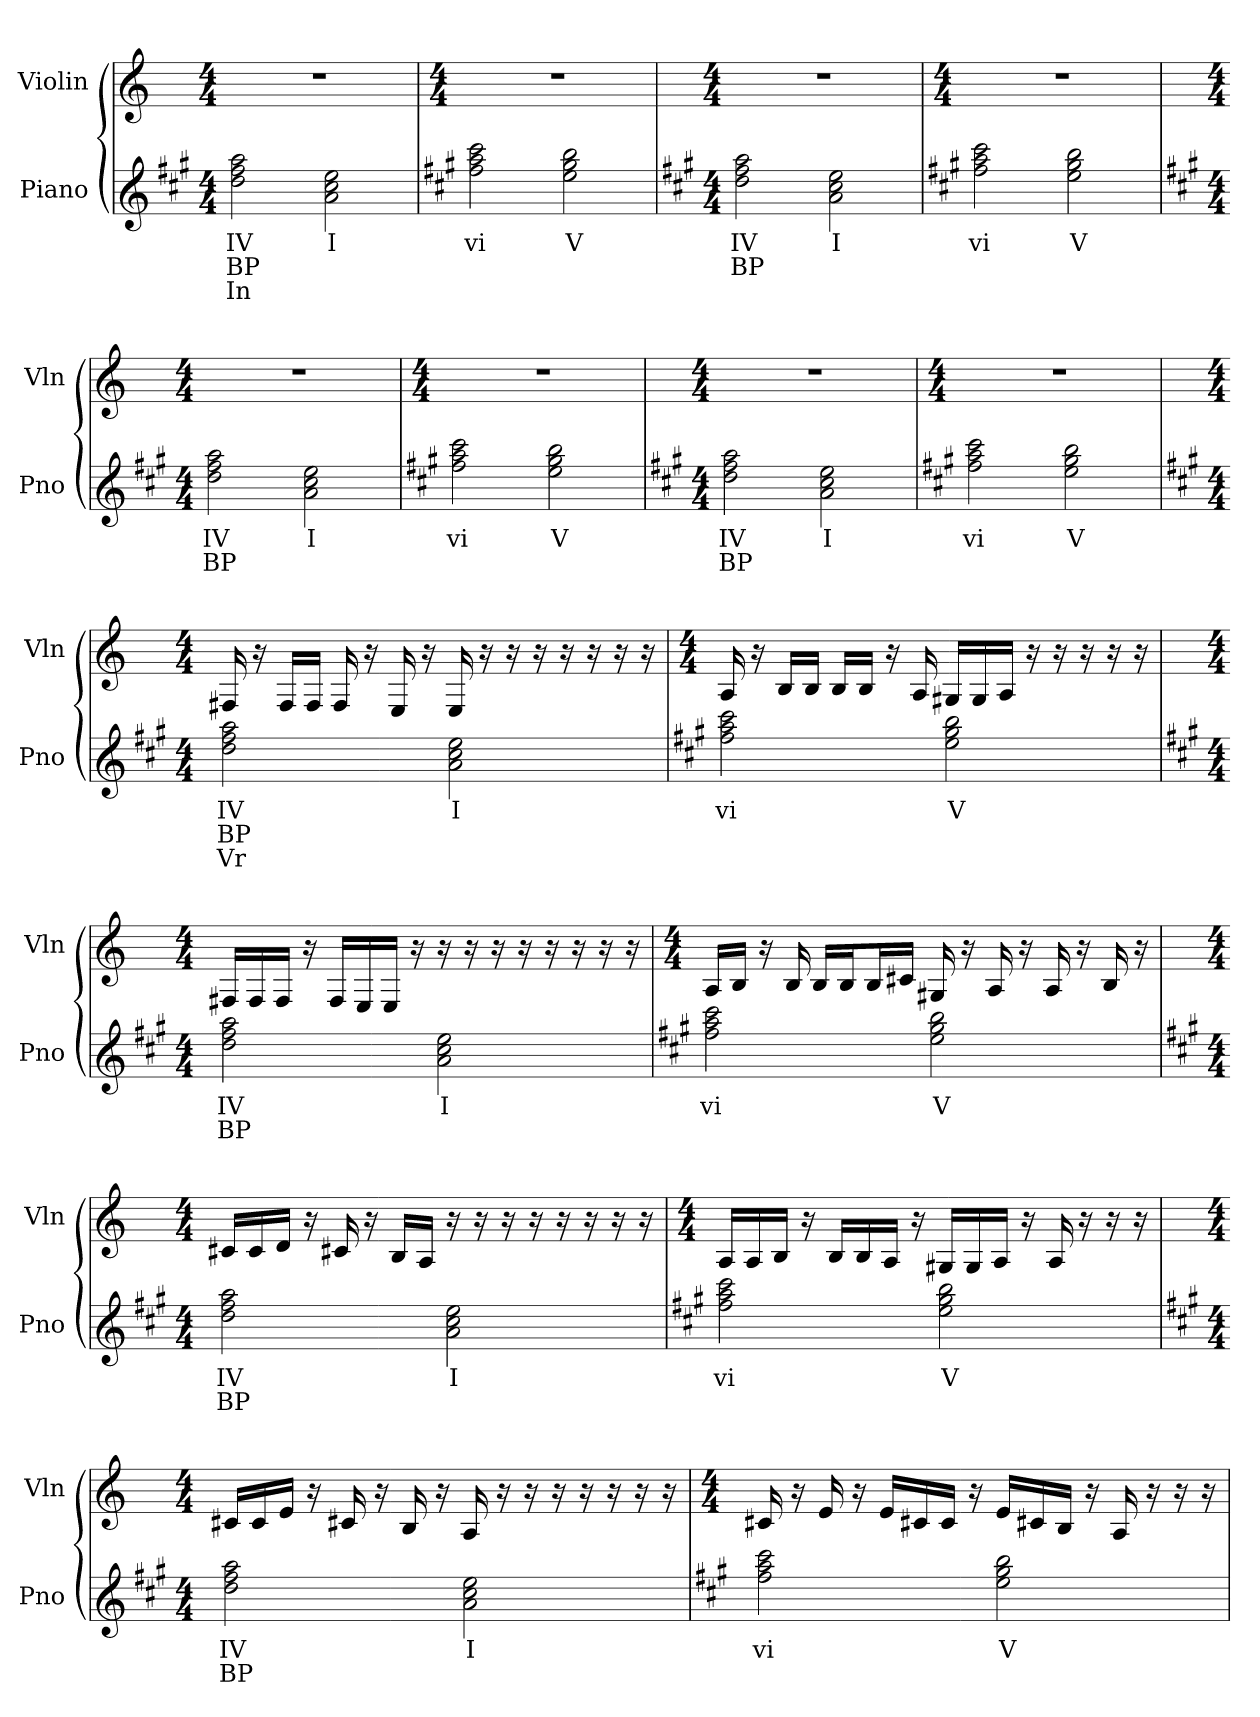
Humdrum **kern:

**kern	**text	**text	**text	**kern
*part2	*part2	*part2	*part2	*part1
*staff2	*staff2	*staff2	*staff2	*staff1
*I"Piano	*	*	*	*I"Violin
*I'Pno	*	*	*	*I'Vln
*k[f#c#g#]	*	*	*	*
*A:	*	*	*	*
*M4/4	*	*	*	*M4/4
=	=	=	=	=
2dd 2ff# 2aa	IV	BP	In	1r
2a 2cc# 2ee	I	.	.	.
=	=	=	=	=
*k[f#c#g#]	*	*	*	*
*A:	*	*	*	*
*	*	*	*	*M4/4
2ff# 2aa 2ccc#	vi	.	.	1r
2ee 2gg# 2bb	V	.	.	.
=	=	=	=	=
*k[f#c#g#]	*	*	*	*
*A:	*	*	*	*
*M4/4	*	*	*	*M4/4
2dd 2ff# 2aa	IV	BP	.	1r
2a 2cc# 2ee	I	.	.	.
=	=	=	=	=
*k[f#c#g#]	*	*	*	*
*A:	*	*	*	*
*	*	*	*	*M4/4
2ff# 2aa 2ccc#	vi	.	.	1r
2ee 2gg# 2bb	V	.	.	.
=	=	=	=	=
*k[f#c#g#]	*	*	*	*
*A:	*	*	*	*
*M4/4	*	*	*	*M4/4
2dd 2ff# 2aa	IV	BP	.	1r
2a 2cc# 2ee	I	.	.	.
=	=	=	=	=
*k[f#c#g#]	*	*	*	*
*A:	*	*	*	*
*	*	*	*	*M4/4
2ff# 2aa 2ccc#	vi	.	.	1r
2ee 2gg# 2bb	V	.	.	.
=	=	=	=	=
*k[f#c#g#]	*	*	*	*
*A:	*	*	*	*
*M4/4	*	*	*	*M4/4
2dd 2ff# 2aa	IV	BP	.	1r
2a 2cc# 2ee	I	.	.	.
=	=	=	=	=
*k[f#c#g#]	*	*	*	*
*A:	*	*	*	*
*	*	*	*	*M4/4
2ff# 2aa 2ccc#	vi	.	.	1r
2ee 2gg# 2bb	V	.	.	.
=	=	=	=	=
*k[f#c#g#]	*	*	*	*
*A:	*	*	*	*
*M4/4	*	*	*	*M4/4
2dd 2ff# 2aa	IV	BP	Vr	16F#X
.	.	.	.	16r
.	.	.	.	16F#LL
.	.	.	.	16F#JJ
.	.	.	.	16F#
.	.	.	.	16r
.	.	.	.	16E
.	.	.	.	16r
2a 2cc# 2ee	I	.	.	16E
.	.	.	.	16r
.	.	.	.	16r
.	.	.	.	16r
.	.	.	.	16r
.	.	.	.	16r
.	.	.	.	16r
.	.	.	.	16r
=	=	=	=	=
*k[f#c#g#]	*	*	*	*
*A:	*	*	*	*
*	*	*	*	*M4/4
2ff# 2aa 2ccc#	vi	.	.	16A
.	.	.	.	16r
.	.	.	.	16BLL
.	.	.	.	16BJJ
.	.	.	.	16BLL
.	.	.	.	16BJJ
.	.	.	.	16r
.	.	.	.	16A
2ee 2gg# 2bb	V	.	.	16G#XLL
.	.	.	.	16G#
.	.	.	.	16AJJ
.	.	.	.	16r
.	.	.	.	16r
.	.	.	.	16r
.	.	.	.	16r
.	.	.	.	16r
=	=	=	=	=
*k[f#c#g#]	*	*	*	*
*A:	*	*	*	*
*M4/4	*	*	*	*M4/4
2dd 2ff# 2aa	IV	BP	.	16F#XLL
.	.	.	.	16F#
.	.	.	.	16F#JJ
.	.	.	.	16r
.	.	.	.	16F#LL
.	.	.	.	16E
.	.	.	.	16EJJ
.	.	.	.	16r
2a 2cc# 2ee	I	.	.	16r
.	.	.	.	16r
.	.	.	.	16r
.	.	.	.	16r
.	.	.	.	16r
.	.	.	.	16r
.	.	.	.	16r
.	.	.	.	16r
=	=	=	=	=
*k[f#c#g#]	*	*	*	*
*A:	*	*	*	*
*	*	*	*	*M4/4
2ff# 2aa 2ccc#	vi	.	.	16ALL
.	.	.	.	16BJJ
.	.	.	.	16r
.	.	.	.	16B
.	.	.	.	16BLL
.	.	.	.	16BJ
.	.	.	.	16BL
.	.	.	.	16c#XJJ
2ee 2gg# 2bb	V	.	.	16G#X
.	.	.	.	16r
.	.	.	.	16A
.	.	.	.	16r
.	.	.	.	16A
.	.	.	.	16r
.	.	.	.	16B
.	.	.	.	16r
=	=	=	=	=
*k[f#c#g#]	*	*	*	*
*A:	*	*	*	*
*M4/4	*	*	*	*M4/4
2dd 2ff# 2aa	IV	BP	.	16c#XLL
.	.	.	.	16c#
.	.	.	.	16dJJ
.	.	.	.	16r
.	.	.	.	16c#X
.	.	.	.	16r
.	.	.	.	16BLL
.	.	.	.	16AJJ
2a 2cc# 2ee	I	.	.	16r
.	.	.	.	16r
.	.	.	.	16r
.	.	.	.	16r
.	.	.	.	16r
.	.	.	.	16r
.	.	.	.	16r
.	.	.	.	16r
=	=	=	=	=
*k[f#c#g#]	*	*	*	*
*A:	*	*	*	*
*	*	*	*	*M4/4
2ff# 2aa 2ccc#	vi	.	.	16ALL
.	.	.	.	16A
.	.	.	.	16BJJ
.	.	.	.	16r
.	.	.	.	16BLL
.	.	.	.	16B
.	.	.	.	16AJJ
.	.	.	.	16r
2ee 2gg# 2bb	V	.	.	16G#XLL
.	.	.	.	16G#
.	.	.	.	16AJJ
.	.	.	.	16r
.	.	.	.	16A
.	.	.	.	16r
.	.	.	.	16r
.	.	.	.	16r
=	=	=	=	=
*k[f#c#g#]	*	*	*	*
*A:	*	*	*	*
*M4/4	*	*	*	*M4/4
2dd 2ff# 2aa	IV	BP	.	16c#XLL
.	.	.	.	16c#
.	.	.	.	16eJJ
.	.	.	.	16r
.	.	.	.	16c#X
.	.	.	.	16r
.	.	.	.	16B
.	.	.	.	16r
2a 2cc# 2ee	I	.	.	16A
.	.	.	.	16r
.	.	.	.	16r
.	.	.	.	16r
.	.	.	.	16r
.	.	.	.	16r
.	.	.	.	16r
.	.	.	.	16r
=	=	=	=	=
*k[f#c#g#]	*	*	*	*
*A:	*	*	*	*
*	*	*	*	*M4/4
2ff# 2aa 2ccc#	vi	.	.	16c#X
.	.	.	.	16r
.	.	.	.	16e
.	.	.	.	16r
.	.	.	.	16eLL
.	.	.	.	16c#X
.	.	.	.	16c#JJ
.	.	.	.	16r
2ee 2gg# 2bb	V	.	.	16eLL
.	.	.	.	16c#X
.	.	.	.	16BJJ
.	.	.	.	16r
.	.	.	.	16A
.	.	.	.	16r
.	.	.	.	16r
.	.	.	.	16r
=	=	=	=	=
*-	*-	*-	*-	*-
